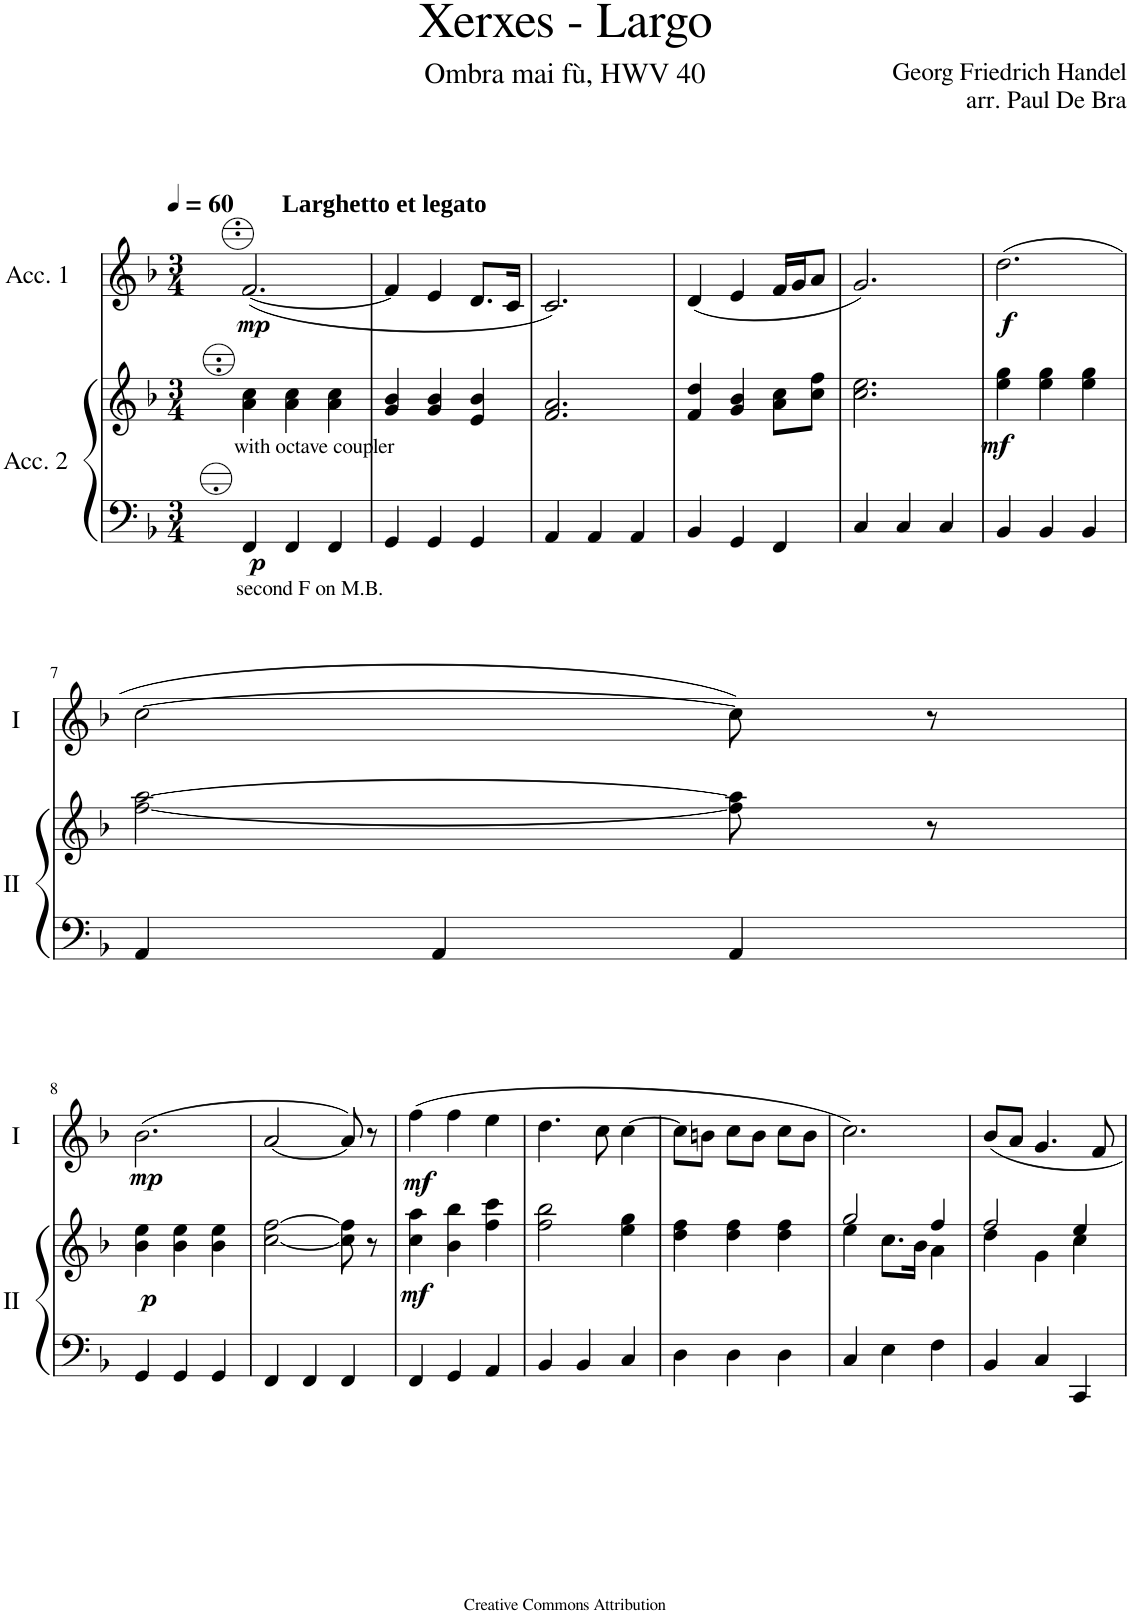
**kern	**kern	**dynam	**kern	**dynam
*part2	*part2	*part2	*part1	*part1
*staff3	*staff2	*staff2/3	*staff1	*staff1
*I"Acc. 2	*	*	*I"Acc. 1	*
*clefF4	*clefG2	*	*clefG2	*
*k[b-]	*k[b-]	*	*k[b-]	*
*M3/4	*M3/4	*	*M3/4	*
*MM60	*MM60	*	*MM60	*
=1	=1	=1	=1	=1
!	!	!	!LO:TX:a:B:t=Larghetto et legato	!
!LO:TX:a:t=with octave coupler	!	!	!	!
!LO:TX:b:t=second F on M.B.	!	!	!	!
!	!	!LO:DY:b=2	!	!LO:DY:b
4FF/	4a\ 4cc\	p	([2.f/	mp
4FF/	4a\ 4cc\	.	.	.
4FF/	4a\ 4cc\	.	.	.
=2	=2	=2	=2	=2
4GG/	4g/ 4b-/	.	4f/]	.
4GG/	4g/ 4b-/	.	4e/	.
4GG/	4e/ 4b-/	.	8.d/L	.
.	.	.	16c/Jk	.
=3	=3	=3	=3	=3
4AA/	2.f/ 2.a/	.	2.c/)	.
4AA/	.	.	.	.
4AA/	.	.	.	.
=4	=4	=4	=4	=4
4BB-/	4f/ 4dd/	.	(4d/	.
4GG/	4g/ 4b-/	.	4e/	.
4FF/	8a\ 8cc\L	.	16f/LL	.
.	.	.	16g/J	.
.	8cc\ 8ff\J	.	8a/J	.
=5	=5	=5	=5	=5
4C/	2.cc\ 2.ee\	.	2.g/)	.
4C/	.	.	.	.
4C/	.	.	.	.
=6	=6	=6	=6	=6
!	!	!LO:DY:b	!	!LO:DY:b
4BB-/	4ee\ 4gg\	mf	(2.dd\	f
4BB-/	4ee\ 4gg\	.	.	.
4BB-/	4ee\ 4gg\	.	.	.
!!LO:LB:g=z
=7	=7	=7	=7	=7
4AA/	[2ff\ [2aa\	.	[2cc\	.
4AA/	.	.	.	.
4AA/	8ff\] 8aa\]	.	8cc\])	.
.	8r	.	8r	.
!!LO:LB:g=z
=8	=8	=8	=8	=8
!	!	!LO:DY:b	!	!LO:DY:b
4GG/	4b-\ 4ee\	p	(2.b-\	mp
4GG/	4b-\ 4ee\	.	.	.
4GG/	4b-\ 4ee\	.	.	.
=9	=9	=9	=9	=9
4FF/	[2cc\ [2ff\	.	[2a/	.
4FF/	.	.	.	.
4FF/	8cc\] 8ff\]	.	8a/])	.
.	8r	.	8r	.
=10	=10	=10	=10	=10
!	!	!LO:DY:b	!	!LO:DY:b
4FF/	4cc\ 4aa\	mf	(4ff\	mf
4GG/	4b-\ 4bb-\	.	4ff\	.
4AA/	4ff\ 4ccc\	.	4ee\	.
=11	=11	=11	=11	=11
4BB-/	2ff\ 2bb-\	.	4.dd\	.
4BB-/	.	.	.	.
.	.	.	8cc\	.
4C/	4ee\ 4gg\	.	[4cc\	.
=12	=12	=12	=12	=12
4D\	4dd\ 4ff\	.	8cc\L]	.
.	.	.	8bn\J	.
4D\	4dd\ 4ff\	.	8cc\L	.
.	.	.	8b\J	.
4D\	4dd\ 4ff\	.	8cc\L	.
.	.	.	8b\J	.
=13	=13	=13	=13	=13
*	*^	*	*	*
4C/	2gg/	4ee\	.	2.cc\)	.
4E\	.	8.cc\L	.	.	.
.	.	16b-\Jk	.	.	.
4F\	4ff/	4a\	.	.	.
=14	=14	=14	=14	=14	=14
4BB-/	2ff/	4dd\	.	8b-/L	.
.	.	.	.	8a/J	.
4C/	.	4g\	.	4.g/	.
4CC/	4ee/	4cc\	.	.	.
.	.	.	.	8f/	.
*	*v	*v	*	*	*
=	=	=	=	=
*-	*-	*-	*-	*-
